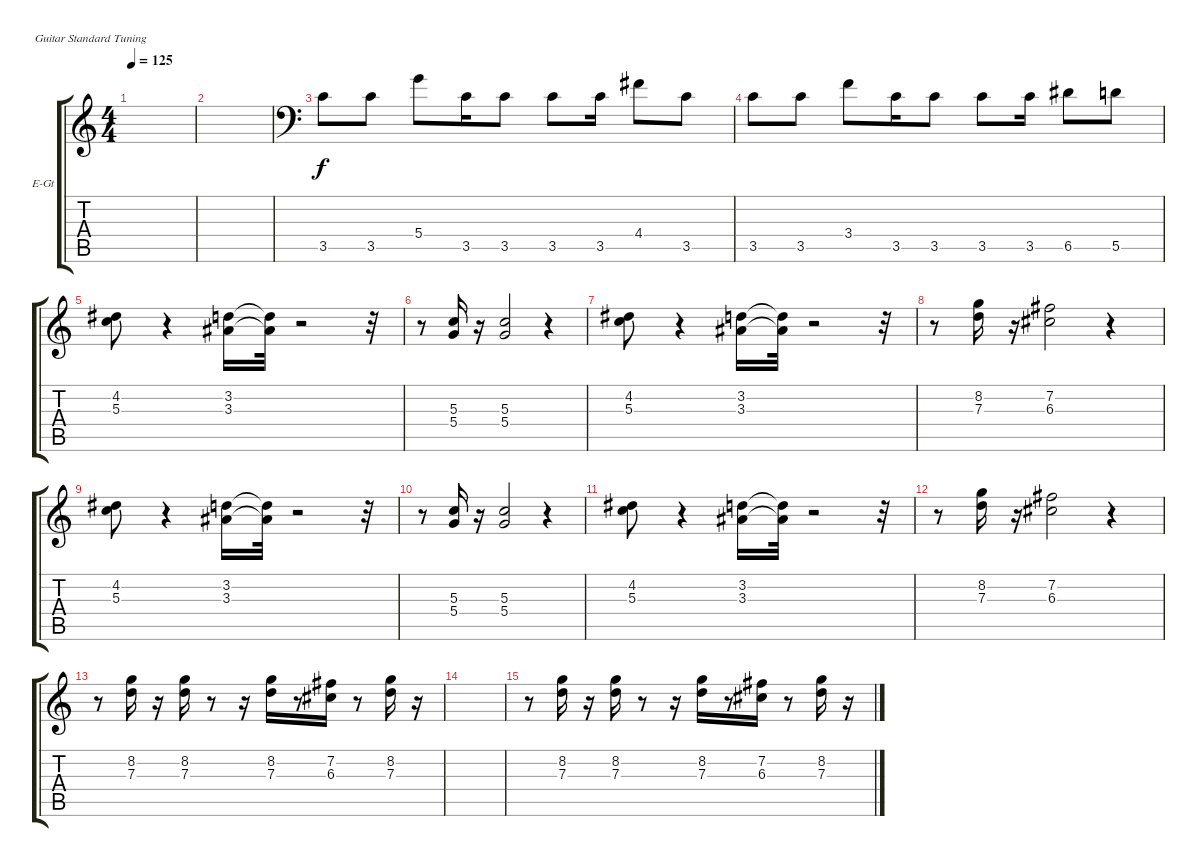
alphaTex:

\defaultSystemsLayout 4
\bracketExtendMode groupsimilarinstruments
\firstSystemTrackNameOrientation horizontal
\otherSystemsTrackNameOrientation horizontal
\track ("Electric Guitar" "E-Gt") {instrument overdrivenguitar}
\staff {score tabs}
\tuning (E4 B3 G3 D3 A2 E2)
\ts (4 4)
\tempo 125
\clef g2
\ks c
|
|
\clef f4
3.5.8 3.5.8 5.4.8 3.5.16 3.5.8 3.5.8 3.5.16 4.4.8 3.5.8 |
3.5.8 3.5.8 3.4.8 3.5.16 3.5.8 3.5.8 3.5.16 6.5.8 5.5.8 |
\clef g2
(4.2 5.3).8 r.4 (3.2 3.3).16 (3.3{t} 3.2{t}).32 r.2 r.32 |
r.8 (5.3 5.4).16 r.16 (5.3 5.4).2 r.4 |
(4.2 5.3).8 r.4 (3.2 3.3).16 (3.3{t} 3.2{t}).32 r.2 r.32 |
r.8 (8.2 7.3).16 r.16 (7.2 6.3).2 r.4 |
(4.2 5.3).8 r.4 (3.2 3.3).16 (3.3{t} 3.2{t}).32 r.2 r.32 |
r.8 (5.3 5.4).16 r.16 (5.3 5.4).2 r.4 |
(4.2 5.3).8 r.4 (3.2 3.3).16 (3.3{t} 3.2{t}).32 r.2 r.32 |
r.8 (8.2 7.3).16 r.16 (7.2 6.3).2 r.4 |
r.8 (8.2 7.3).16 r.16 (8.2 7.3).16 r.8 r.16 (8.2 7.3).16 r.8 (7.2 6.3).16 r.8 (8.2 7.3).16 r.16 |
|
r.8 (8.2 7.3).16 r.16 (8.2 7.3).16 r.8 r.16 (8.2 7.3).16 r.8 (7.2 6.3).16 r.8 (8.2 7.3).16 r.16
